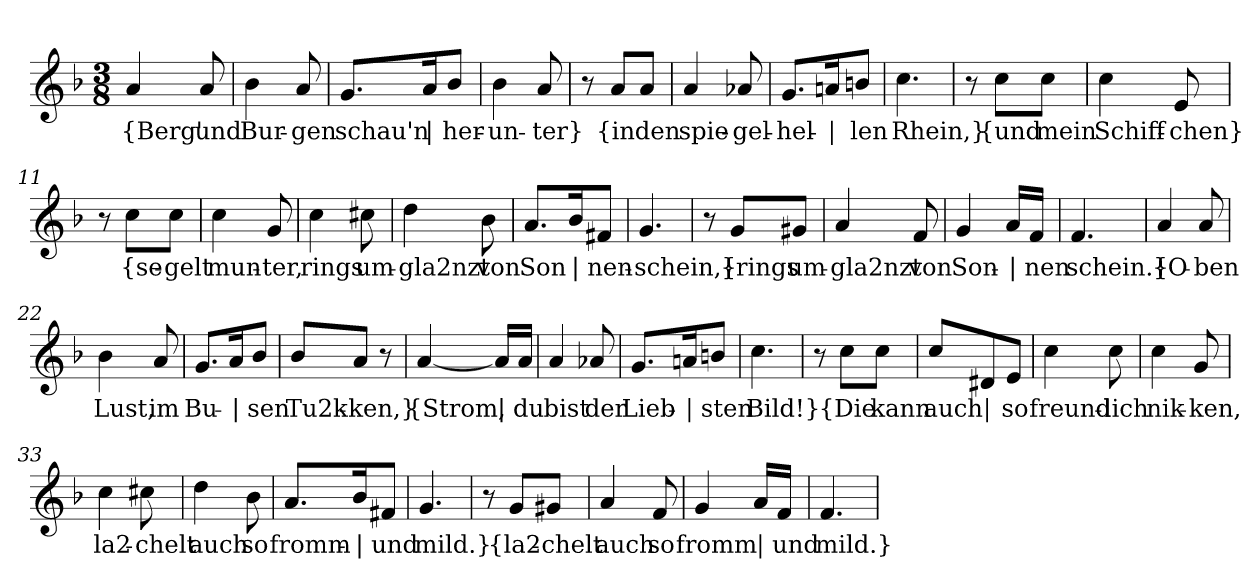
**kern	**text
*part1	*part1
*staff1	*staff1
*clefG2	*
*k[b-]	*
*M3/8	*
=1	=1
!	!LO:LY:b
4a/	{Berg'
!	!LO:LY:b
8a/	und
=2	=2
!	!LO:LY:b
4b-\	Bur-
!	!LO:LY:b
8a/	-gen
=3	=3
!	!LO:LY:b
8.g/L	schau'n
!	!LO:LY:b
16a/K	|
!	!LO:LY:b
8b-/J	her-
=4	=4
!	!LO:LY:b
4b-\	-un-
!	!LO:LY:b
8a/	-ter}
=5	=5
8r	.
!	!LO:LY:b
8a/L	{in
!	!LO:LY:b
8a/J	den
=6	=6
!	!LO:LY:b
4a/	spie-
!	!LO:LY:b
8a-X/	-gel-
=7	=7
!	!LO:LY:b
8.g/L	-hel-
!	!LO:LY:b
16an/K	|
!	!LO:LY:b
8bn/J	-len
=8	=8
!	!LO:LY:b
4.cc\	Rhein,}
=9	=9
8r	.
!	!LO:LY:b
8cc\L	{und
!	!LO:LY:b
8cc\J	mein
!!LO:LB:g=z
=10	=10
!	!LO:LY:b
4cc\	Schiff-
!	!LO:LY:b
8e/	-chen}
=11	=11
8r	.
!	!LO:LY:b
8cc\L	{se-
!	!LO:LY:b
8cc\J	-gelt
=12	=12
!	!LO:LY:b
4cc\	mun-
!	!LO:LY:b
8g/	-ter,
=13	=13
!	!LO:LY:b
4cc\	rings
!	!LO:LY:b
8cc#X\	um-
=14	=14
!	!LO:LY:b
4dd\	-gla2nzt
!	!LO:LY:b
8b-\	von
=15	=15
!	!LO:LY:b
8.a/L	Son
!	!LO:LY:b
16b-/K	|
!	!LO:LY:b
8f#X/J	-nen-
=16	=16
!	!LO:LY:b
4.g/	schein,}
=17	=17
8r	.
!	!LO:LY:b
8g/L	{rings
!	!LO:LY:b
8g#X/J	um-
!!LO:LB:g=z
=18	=18
!	!LO:LY:b
4a/	-gla2nzt
!	!LO:LY:b
8f/	von
=19	=19
!	!LO:LY:b
4g/	Son-
!	!LO:LY:b
16a/LL	|
!	!LO:LY:b
16f/JJ	-nen
=20	=20
!	!LO:LY:b
4.f/	-schein.}
=21	=21
!	!LO:LY:b
4a/	{O-
!	!LO:LY:b
8a/	-ben
=22	=22
!	!LO:LY:b
4b-\	Lust,
!	!LO:LY:b
8a/	im
=23	=23
!	!LO:LY:b
8.g/L	Bu-
!	!LO:LY:b
16a/K	|
!	!LO:LY:b
8b-/J	-sen
=24	=24
!	!LO:LY:b
8b-/L	Tu2k-
!	!LO:LY:b
8a/J	-ken,}
8r	.
=25	=25
!	!LO:LY:b
[4a/	{Strom,
!	!LO:LY:b
16a/LL]	|
!	!LO:LY:b
16a/JJ	du
=26	=26
!	!LO:LY:b
4a/	bist
!	!LO:LY:b
8a-X/	der
!!LO:LB:g=z
=27	=27
!	!LO:LY:b
8.g/L	Lieb-
!	!LO:LY:b
16an/K	|
!	!LO:LY:b
8bn/J	-sten
=28	=28
!	!LO:LY:b
4.cc\	Bild!}
=29	=29
8r	.
!	!LO:LY:b
8cc\L	{Die
!	!LO:LY:b
8cc\J	kann
=30	=30
!	!LO:LY:b
8cc/L	auch
!	!LO:LY:b
8d#X/	|
!	!LO:LY:b
8e/J	so
=31	=31
!	!LO:LY:b
4cc\	freund-
!	!LO:LY:b
8cc\	-lich
=32	=32
!	!LO:LY:b
4cc\	nik-
!	!LO:LY:b
8g/	-ken,
=33	=33
!	!LO:LY:b
4cc\	la2-
!	!LO:LY:b
8cc#X\	-chelt
=34	=34
!	!LO:LY:b
4dd\	auch
!	!LO:LY:b
8b-\	so
=35	=35
!	!LO:LY:b
8.a/L	fromm-
!	!LO:LY:b
16b-/K	|
!	!LO:LY:b
8f#X/J	und
!!LO:LB:g=z
=36	=36
!	!LO:LY:b
4.g/	mild.}
=37	=37
8r	.
!	!LO:LY:b
8g/L	{la2-
!	!LO:LY:b
8g#X/J	-chelt
=38	=38
!	!LO:LY:b
4a/	auch
!	!LO:LY:b
8f/	so
=39	=39
!	!LO:LY:b
4g/	fromm
!	!LO:LY:b
16a/LL	|
!	!LO:LY:b
16f/JJ	und
=40	=40
!	!LO:LY:b
4.f/	mild.}
=	=
*-	*-
